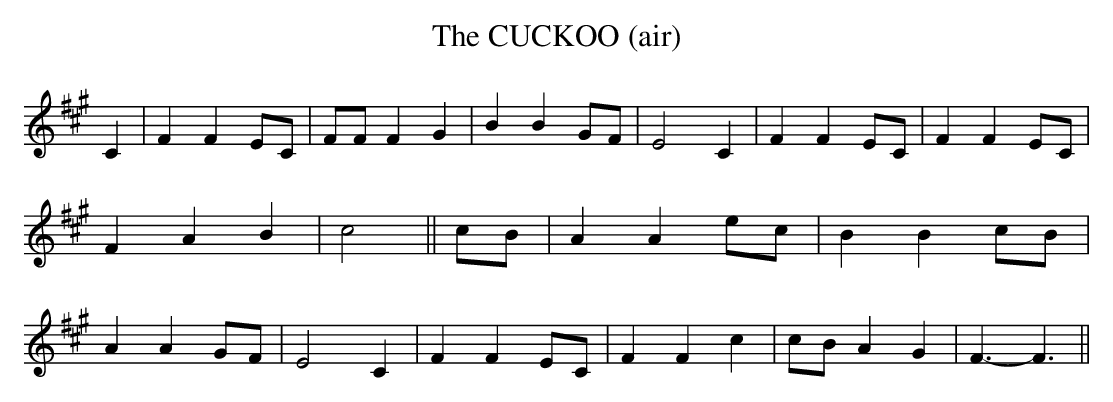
X:1
T:CUCKOO (air), The\
Y:"Moderato"\
M:3/4\
L:1/8\
K:A\
C2|F2 F2 EC|FF F2 G2|B2 B2 GF|E4 C2|\
F2 F2 EC|F2 F2 EC|F2 A2 B2|c4||\
cB|A2 A2 ec|B2 B2 cB|A2 A2 GF|E4 C2|\
F2 F2 EC|F2 F2 c2|cB A2 G2|F3-F3||\
\
\
